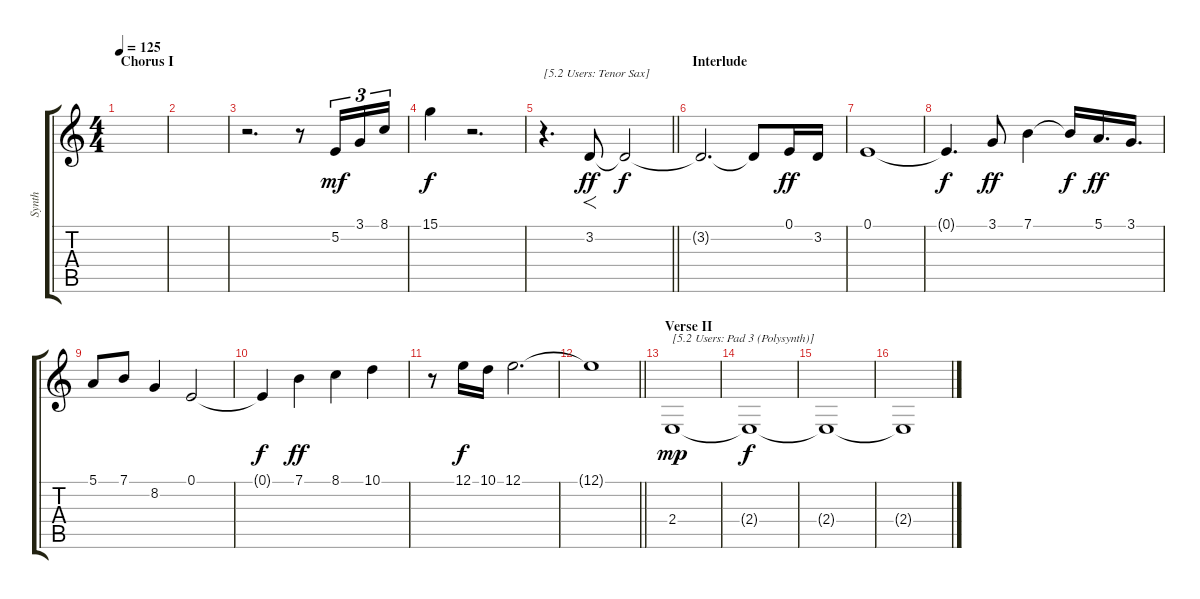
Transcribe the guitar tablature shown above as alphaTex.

\track ("Synth" "Synth") {instrument pad3polysynth}
\staff {score tabs}
\tuning (E4 B3 G3 D3 A2 E2) {hide}
\ts (4 4)
\section ("" "Chorus I")
\tempo 125
\clef g2
\ks c
|
|
r.2{d} r.8 5.2.16{tu (3 2) dy mf} 3.1.16{tu (3 2)} 8.1.16{tu (3 2)} |
15.1.4{dy f} r.2{d} |
\barLineRight lightlight
r.4{d txt "[5.2 Users: Tenor Sax]" instrument tenorsax} 3.2.8{f dy ff} 3.2{t}.2{dy f} |
\section ("" "Interlude")
3.2{t}.2{d} 3.2{t}.8 0.1.16{dy ff} 3.2.16 |
0.1.1 |
0.1{t}.4{d dy f} 3.1.8{dy ff} 7.1.4 7.1{t}.16{dy f} 5.1.16{d dy ff} 3.1.16{d} |
5.1.8 7.1.8 8.2.4 0.1.2 |
0.1{t}.4{dy f} 7.1.4{dy ff} 8.1.4 10.1.4 |
r.8 12.1.16{dy f} 10.1.16 12.1.2{d} |
\barLineRight lightlight
12.1{t}.1 |
\section ("" "Verse II")
2.4.1{txt "[5.2 Users: Pad 3 (Polysynth)]" dy mp instrument pad3polysynth} |
2.4{t}.1{dy f} |
2.4{t}.1 |
2.4{t}.1
